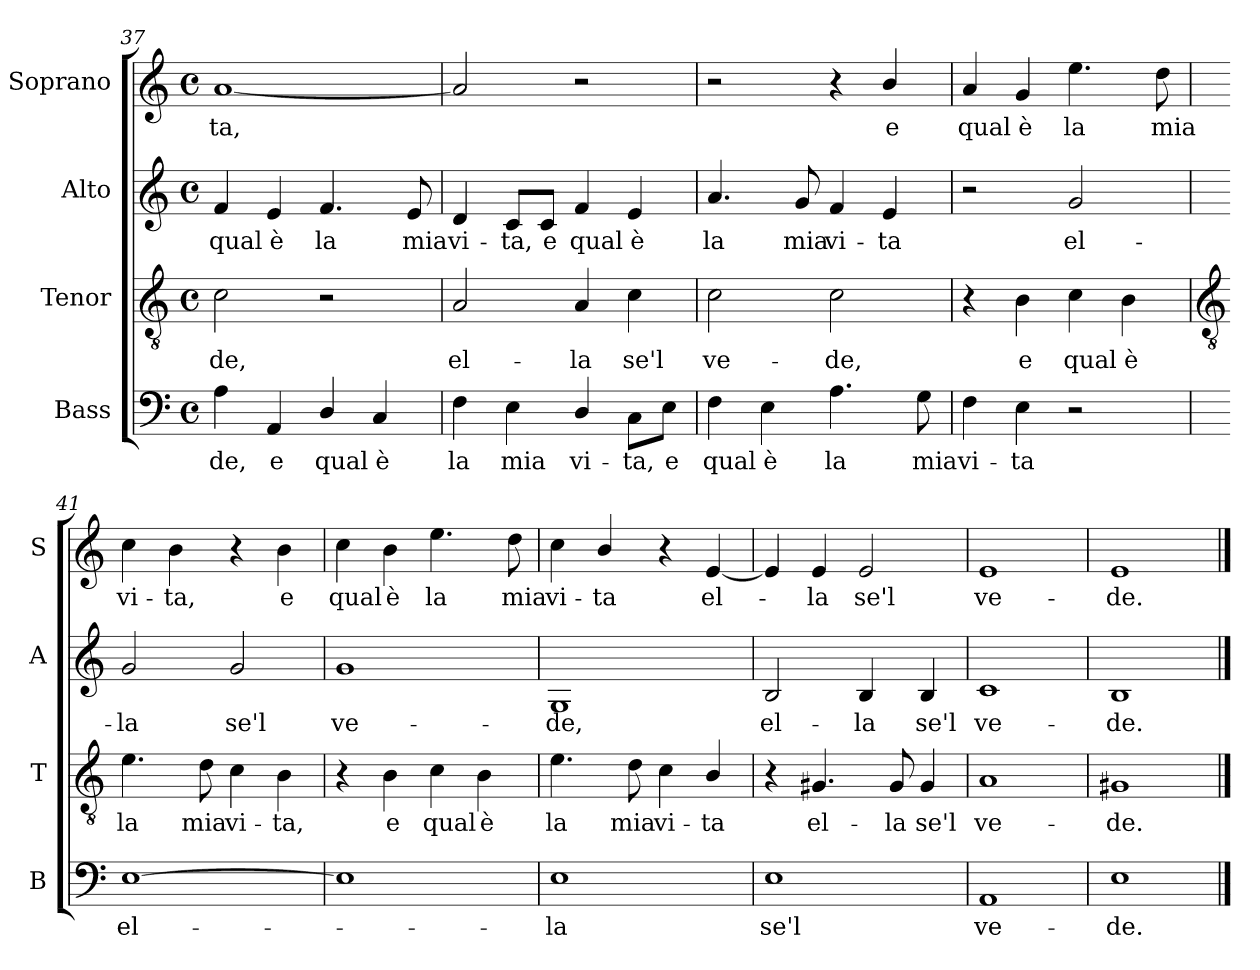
**kern	**text	**kern	**text	**kern	**text	**kern	**text
*part4	*part4	*part3	*part3	*part2	*part2	*part1	*part1
*staff4	*staff4	*staff3	*staff3	*staff2	*staff2	*staff1	*staff1
*I"Bass	*	*I"Tenor	*	*I"Alto	*	*I"Soprano	*
*I'B	*	*I'T	*	*I'A	*	*I'S	*
*clefF4	*	*clefGv2	*	*clefG2	*	*clefG2	*
*k[]	*	*k[]	*	*k[]	*	*k[]	*
*C:	*	*C:	*	*C:	*	*C:	*
*M4/4	*	*M4/4	*	*M4/4	*	*M4/4	*
*met(c)	*	*met(c)	*	*met(c)	*	*met(c)	*
=37	=37	=37	=37	=37	=37	=37	=37
!	!LO:LY:b	!	!LO:LY:b	!	!LO:LY:b	!	!LO:LY:b
4A	-de,	2c	-de,	4f	qual	[1a	ta,
!	!LO:LY:b	!	!	!	!LO:LY:b	!	!
4AA	e	.	.	4e	è	.	.
!	!LO:LY:b	!	!	!	!LO:LY:b	!	!
4D/	qual	2r	.	4.f	la	.	.
!	!LO:LY:b	!	!	!	!	!	!
4C	è	.	.	.	.	.	.
!	!	!	!	!	!LO:LY:b	!	!
.	.	.	.	8e	mia	.	.
=38	=38	=38	=38	=38	=38	=38	=38
!	!LO:LY:b	!	!LO:LY:b	!	!LO:LY:b	!	!
4F	la	2A	el-	4d	vi-	2a]	.
!	!LO:LY:b	!	!	!	!LO:LY:b	!	!
4E	mia	.	.	8c/L	-ta,	.	.
!	!	!	!	!	!LO:LY:b	!	!
.	.	.	.	8c/J	e	.	.
!	!LO:LY:b	!	!LO:LY:b	!	!LO:LY:b	!	!
4D/	vi-	4A	-la	4f	qual	2r	.
!	!LO:LY:b	!	!LO:LY:b	!	!LO:LY:b	!	!
8C\L	-ta,	4c	se'l	4e	è	.	.
!	!LO:LY:b	!	!	!	!	!	!
8E\J	e	.	.	.	.	.	.
=39	=39	=39	=39	=39	=39	=39	=39
!	!LO:LY:b	!	!LO:LY:b	!	!LO:LY:b	!	!
4F	qual	2c	ve-	4.a	la	2r	.
!	!LO:LY:b	!	!	!	!	!	!
4E	è	.	.	.	.	.	.
!	!	!	!	!	!LO:LY:b	!	!
.	.	.	.	8g	mia	.	.
!	!LO:LY:b	!	!LO:LY:b	!	!LO:LY:b	!	!
4.A	la	2c	-de,	4f	vi-	4r	.
!	!	!	!	!	!LO:LY:b	!	!LO:LY:b
.	.	.	.	4e	-ta	4b/	e
!	!LO:LY:b	!	!	!	!	!	!
8G	mia	.	.	.	.	.	.
=40	=40	=40	=40	=40	=40	=40	=40
!	!LO:LY:b	!	!	!	!	!	!LO:LY:b
4F	vi-	4r	.	2r	.	4a	qual
!	!LO:LY:b	!	!LO:LY:b	!	!	!	!LO:LY:b
4E	-ta	4B	e	.	.	4g	è
!	!	!	!LO:LY:b	!	!LO:LY:b	!	!LO:LY:b
2r	.	4c	qual	2g	el-	4.ee	la
!	!	!	!LO:LY:b	!	!	!	!
.	.	4B	è	.	.	.	.
!	!	!	!	!	!	!	!LO:LY:b
.	.	.	.	.	.	8dd	mia
!!LO:LB:g=z
=41	=41	=41	=41	=41	=41	=41	=41
*	*	*clefGv2	*	*	*	*	*
!	!LO:LY:b	!	!LO:LY:b	!	!LO:LY:b	!	!LO:LY:b
[1E	el-	4.e	la	2g	-la	4cc	vi-
!	!	!	!	!	!	!	!LO:LY:b
.	.	.	.	.	.	4b	-ta,
!	!	!	!LO:LY:b	!	!	!	!
.	.	8d	mia	.	.	.	.
!	!	!	!LO:LY:b	!	!LO:LY:b	!	!
.	.	4c	vi-	2g	se'l	4r	.
!	!	!	!LO:LY:b	!	!	!	!LO:LY:b
.	.	4B	-ta,	.	.	4b	e
=42	=42	=42	=42	=42	=42	=42	=42
!	!	!	!	!	!LO:LY:b	!	!LO:LY:b
1E]	.	4r	.	1g	ve-	4cc	qual
!	!	!	!LO:LY:b	!	!	!	!LO:LY:b
.	.	4B	e	.	.	4b	è
!	!	!	!LO:LY:b	!	!	!	!LO:LY:b
.	.	4c	qual	.	.	4.ee	la
!	!	!	!LO:LY:b	!	!	!	!
.	.	4B	è	.	.	.	.
!	!	!	!	!	!	!	!LO:LY:b
.	.	.	.	.	.	8dd	mia
=43	=43	=43	=43	=43	=43	=43	=43
!	!LO:LY:b	!	!LO:LY:b	!	!LO:LY:b	!	!LO:LY:b
1E	la	4.e	la	1G	-de,	4cc	vi-
!	!	!	!	!	!	!	!LO:LY:b
.	.	.	.	.	.	4b/	-ta
!	!	!	!LO:LY:b	!	!	!	!
.	.	8d	mia	.	.	.	.
!	!	!	!LO:LY:b	!	!	!	!
.	.	4c	vi-	.	.	4r	.
!	!	!	!LO:LY:b	!	!	!	!LO:LY:b
.	.	4B/	-ta	.	.	[4e	el-
=44	=44	=44	=44	=44	=44	=44	=44
!	!LO:LY:b	!	!	!	!LO:LY:b	!	!
1E	se'l	4r	.	2B	el-	4e]	.
!	!	!	!LO:LY:b	!	!	!	!LO:LY:b
.	.	4.G#X	el-	.	.	4e	la
!	!	!	!	!	!LO:LY:b	!	!LO:LY:b
.	.	.	.	4B	-la	2e	se'l
!	!	!	!LO:LY:b	!	!	!	!
.	.	8G#	-la	.	.	.	.
!	!	!	!LO:LY:b	!	!LO:LY:b	!	!
.	.	4G#	se'l	4B	se'l	.	.
=45	=45	=45	=45	=45	=45	=45	=45
!	!LO:LY:b	!	!LO:LY:b	!	!LO:LY:b	!	!LO:LY:b
1AA	ve-	1A	ve-	1c	ve-	1e	ve-
=46	=46	=46	=46	=46	=46	=46	=46
!	!LO:LY:b	!	!LO:LY:b	!	!LO:LY:b	!	!LO:LY:b
1E	-de.	1G#X	-de.	1B	-de.	1e	-de.
==	==	==	==	==	==	==	==
*-	*-	*-	*-	*-	*-	*-	*-
